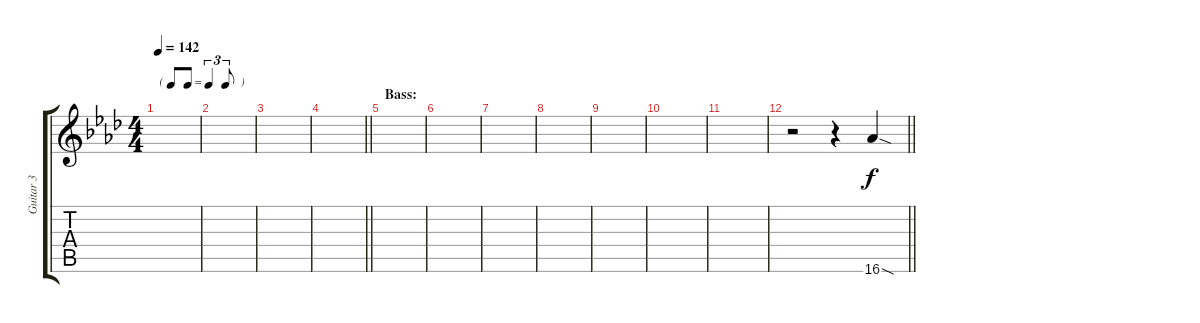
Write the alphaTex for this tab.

\track ("Guitar 3" "Guitar 3") {instrument distortionguitar}
\staff {score tabs}
\tuning (E4 B3 G3 D3 A2 E2) {hide}
\ts (4 4)
\tf triplet8th
\tempo 142
\clef g2
\ks ab
|
|
|
\barLineRight lightlight
|
\section ("" "Bass:")
|
|
|
|
|
|
|
\barLineRight lightlight
r.2 r.4 16.6{sod}.4{volume 12}
